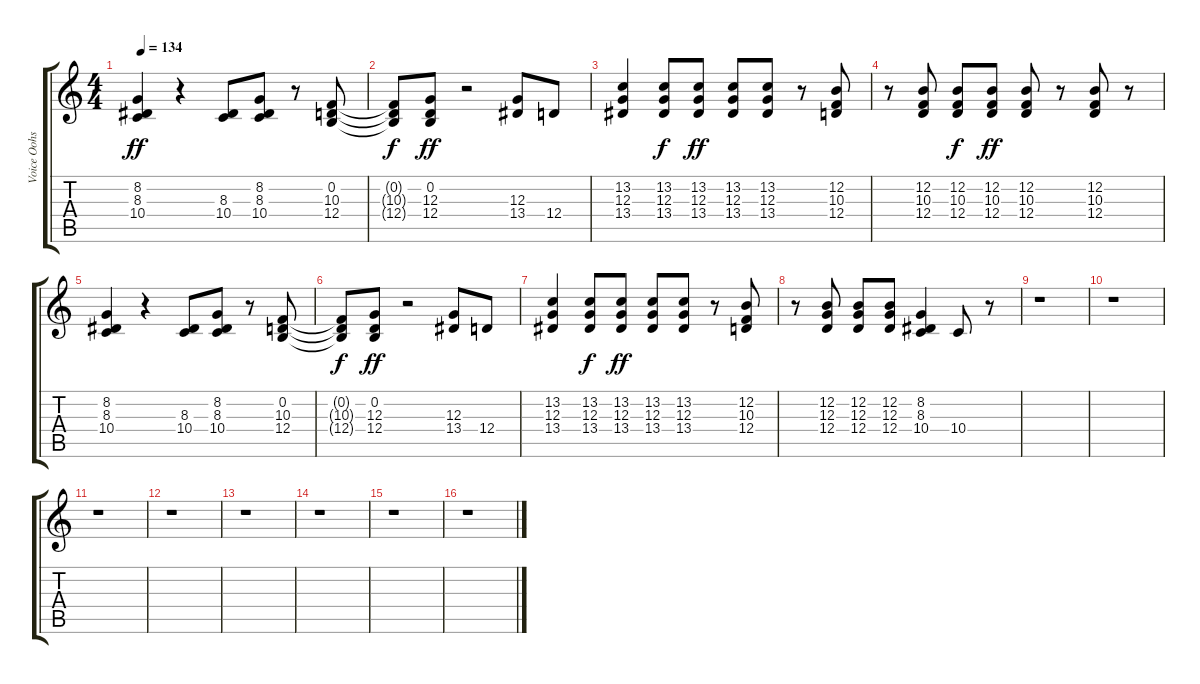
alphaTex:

\track ("Voice Oohs" "Voice Oohs") {instrument voiceoohs}
\staff {score tabs}
\tuning (E4 B3 G3 D3 A2 E2) {hide}
\ts (4 4)
\tempo 134
\clef g2
\ks c
(8.2 8.3 10.4).4{dy ff} r.4 (8.3 10.4).8 (8.2 8.3 10.4).8 r.8 (0.2 10.3 12.4).8 |
(0.2{t} 10.3{t} 12.4{t}).8{dy f} (0.2 12.3 12.4).8{dy ff} r.2 (12.3 13.4).8 12.4.8 |
(13.2 12.3 13.4).4 (13.2 12.3 13.4).8{dy f} (13.2 12.3 13.4).8{dy ff} (13.2 12.3 13.4).8 (13.2 12.3 13.4).8 r.8 (12.2 10.3 12.4).8 |
r.8 (12.2 10.3 12.4).8 (12.2 10.3 12.4).8{dy f} (12.2 10.3 12.4).8{dy ff} (12.2 10.3 12.4).8 r.8 (12.2 10.3 12.4).8 r.8 |
(8.2 8.3 10.4).4 r.4 (8.3 10.4).8 (8.2 8.3 10.4).8 r.8 (0.2 10.3 12.4).8 |
(0.2{t} 10.3{t} 12.4{t}).8{dy f} (0.2 12.3 12.4).8{dy ff} r.2 (12.3 13.4).8 12.4.8 |
(13.2 12.3 13.4).4 (13.2 12.3 13.4).8{dy f} (13.2 12.3 13.4).8{dy ff} (13.2 12.3 13.4).8 (13.2 12.3 13.4).8 r.8 (12.2 10.3 12.4).8 |
r.8 (12.2 12.3 12.4).8 (12.2 12.3 12.4).8 (12.2 12.3 12.4).8 (8.2 8.3 10.4).4 10.4.8 r.8 |
r.1 |
r.1 |
r.1 |
r.1 |
r.1 |
r.1 |
r.1 |
r.1
